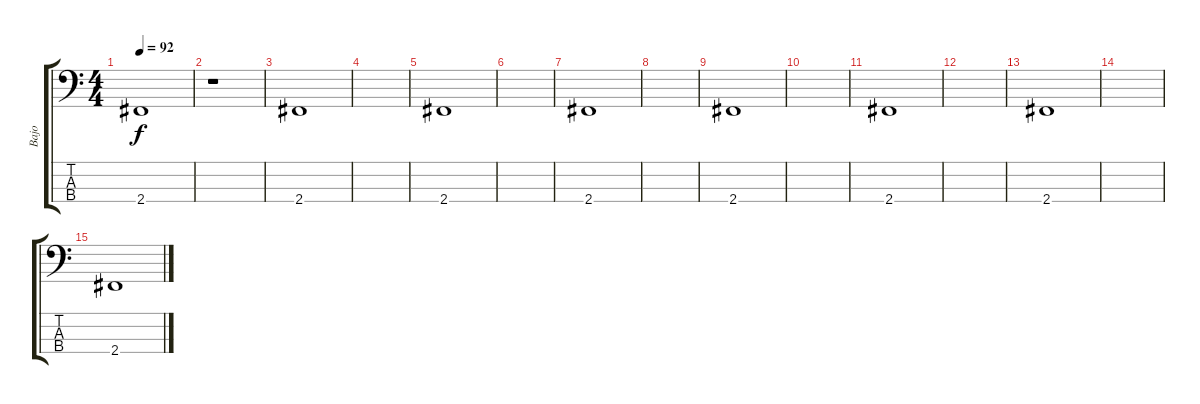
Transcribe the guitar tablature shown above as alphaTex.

\track ("Bajo" "Bajo") {instrument electricbassfinger}
\staff {score tabs}
\tuning (G2 D2 A1 E1) {hide}
\ts (4 4)
\tempo 92
\clef f4
\ks c
2.4.1{dy f} |
r.1 |
2.4.1 |
|
2.4.1 |
|
2.4.1 |
|
2.4.1 |
|
2.4.1 |
|
2.4.1 |
|
2.4.1
